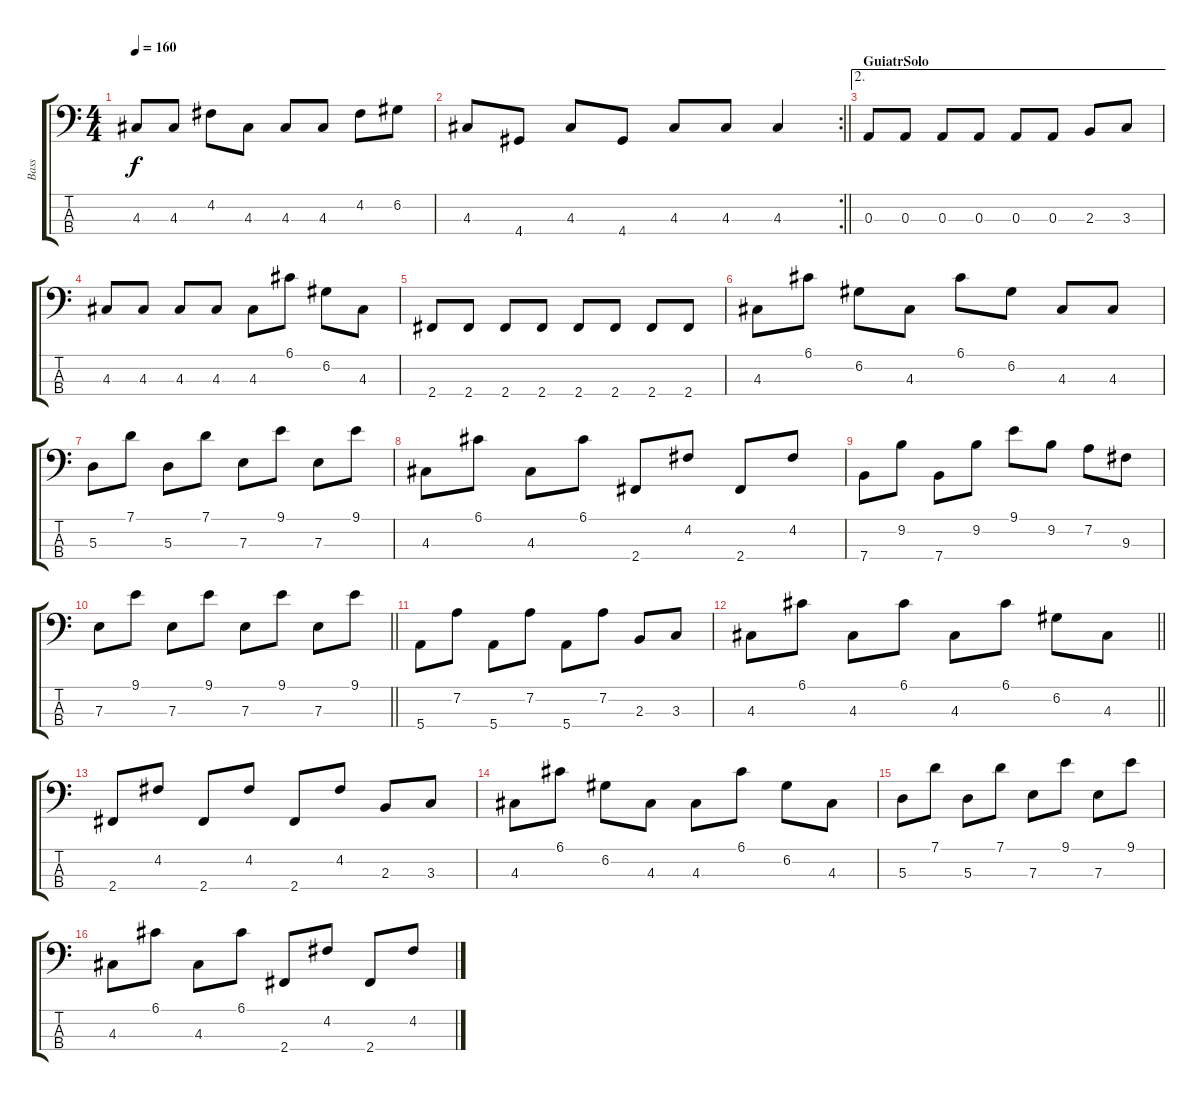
\track ("Bass" "Bass") {instrument electricbassfinger}
\staff {score tabs}
\tuning (G2 D2 A1 E1) {hide}
\ts (4 4)
\tempo 160
\clef f4
\ks c
4.3.8{dy f} 4.3.8 4.2.8 4.3.8 4.3.8 4.3.8 4.2.8 6.2.8 |
\rc 2
\barLineRight lightlight
4.3.8 4.4.8 4.3.8 4.4.8 4.3.8 4.3.8 4.3.4 |
\ae 2
\section ("" "GuiatrSolo")
0.3.8 0.3.8 0.3.8 0.3.8 0.3.8 0.3.8 2.3.8 3.3.8 |
4.3.8 4.3.8 4.3.8 4.3.8 4.3.8 6.1.8 6.2.8 4.3.8 |
2.4.8 2.4.8 2.4.8 2.4.8 2.4.8 2.4.8 2.4.8 2.4.8 |
4.3.8 6.1.8 6.2.8 4.3.8 6.1.8 6.2.8 4.3.8 4.3.8 |
5.3.8 7.1.8 5.3.8 7.1.8 7.3.8 9.1.8 7.3.8 9.1.8 |
4.3.8 6.1.8 4.3.8 6.1.8 2.4.8 4.2.8 2.4.8 4.2.8 |
7.4.8 9.2.8 7.4.8 9.2.8 9.1.8 9.2.8 7.2.8 9.3.8 |
\barLineRight lightlight
7.3.8 9.1.8 7.3.8 9.1.8 7.3.8 9.1.8 7.3.8 9.1.8 |
5.4.8 7.2.8 5.4.8 7.2.8 5.4.8 7.2.8 2.3.8 3.3.8 |
\barLineRight lightlight
4.3.8 6.1.8 4.3.8 6.1.8 4.3.8 6.1.8 6.2.8 4.3.8 |
2.4.8 4.2.8 2.4.8 4.2.8 2.4.8 4.2.8 2.3.8 3.3.8 |
4.3.8 6.1.8 6.2.8 4.3.8 4.3.8 6.1.8 6.2.8 4.3.8 |
5.3.8 7.1.8 5.3.8 7.1.8 7.3.8 9.1.8 7.3.8 9.1.8 |
4.3.8 6.1.8 4.3.8 6.1.8 2.4.8 4.2.8 2.4.8 4.2.8
